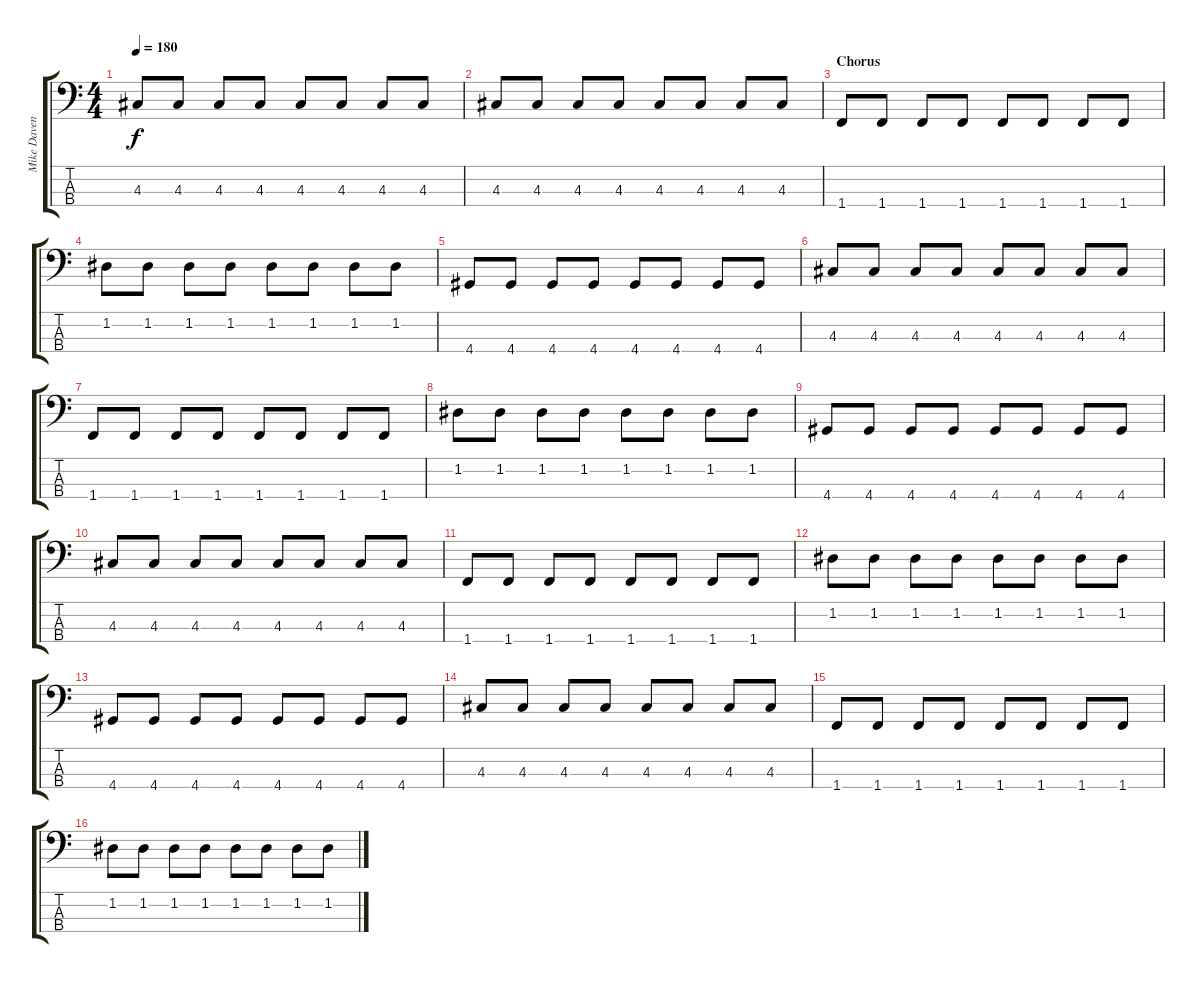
\track ("Mike Davenport (Bass)" "Mike Daven") {instrument electricbasspick}
\staff {score tabs}
\tuning (G2 D2 A1 E1) {hide}
\ts (4 4)
\tempo 180
\clef f4
\ks c
4.3.8{dy f} 4.3.8 4.3.8 4.3.8 4.3.8 4.3.8 4.3.8 4.3.8 |
4.3.8 4.3.8 4.3.8 4.3.8 4.3.8 4.3.8 4.3.8 4.3.8 |
\section ("" "Chorus")
1.4.8 1.4.8 1.4.8 1.4.8 1.4.8 1.4.8 1.4.8 1.4.8 |
1.2.8 1.2.8 1.2.8 1.2.8 1.2.8 1.2.8 1.2.8 1.2.8 |
4.4.8 4.4.8 4.4.8 4.4.8 4.4.8 4.4.8 4.4.8 4.4.8 |
4.3.8 4.3.8 4.3.8 4.3.8 4.3.8 4.3.8 4.3.8 4.3.8 |
1.4.8 1.4.8 1.4.8 1.4.8 1.4.8 1.4.8 1.4.8 1.4.8 |
1.2.8 1.2.8 1.2.8 1.2.8 1.2.8 1.2.8 1.2.8 1.2.8 |
4.4.8 4.4.8 4.4.8 4.4.8 4.4.8 4.4.8 4.4.8 4.4.8 |
4.3.8 4.3.8 4.3.8 4.3.8 4.3.8 4.3.8 4.3.8 4.3.8 |
1.4.8 1.4.8 1.4.8 1.4.8 1.4.8 1.4.8 1.4.8 1.4.8 |
1.2.8 1.2.8 1.2.8 1.2.8 1.2.8 1.2.8 1.2.8 1.2.8 |
4.4.8 4.4.8 4.4.8 4.4.8 4.4.8 4.4.8 4.4.8 4.4.8 |
4.3.8 4.3.8 4.3.8 4.3.8 4.3.8 4.3.8 4.3.8 4.3.8 |
1.4.8 1.4.8 1.4.8 1.4.8 1.4.8 1.4.8 1.4.8 1.4.8 |
1.2.8 1.2.8 1.2.8 1.2.8 1.2.8 1.2.8 1.2.8 1.2.8
